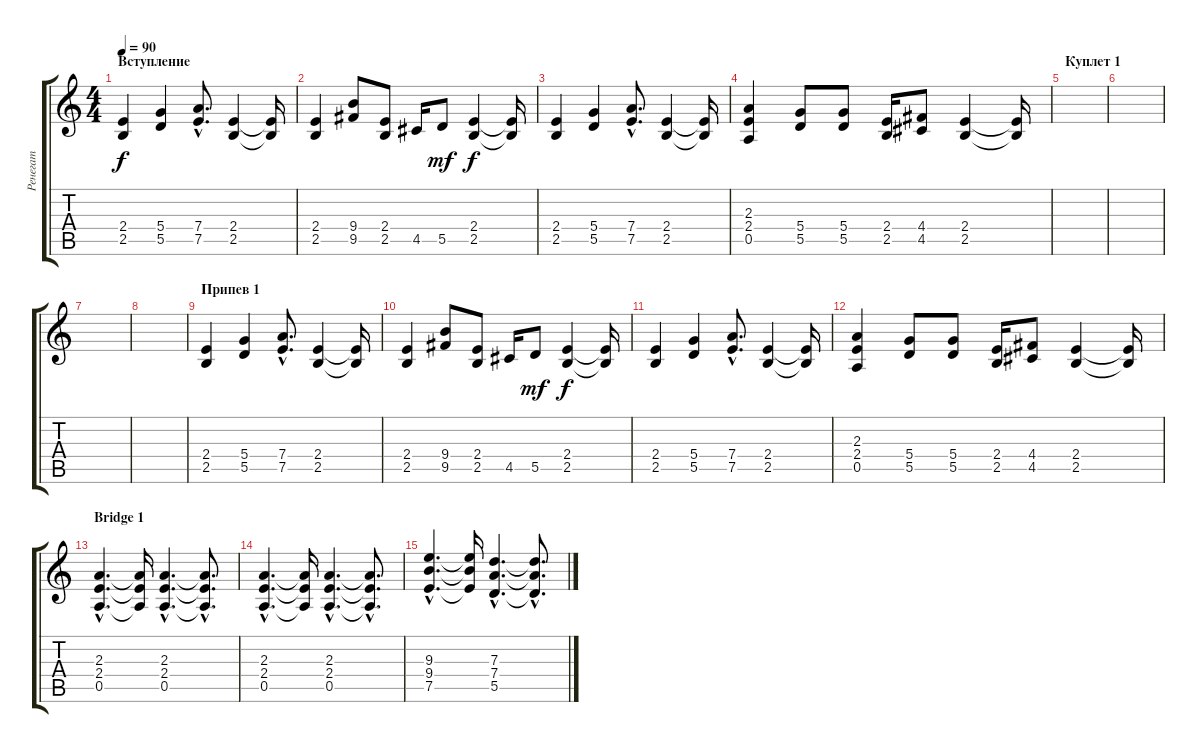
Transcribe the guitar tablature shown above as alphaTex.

\track ("Ренегат" "Ренегат") {instrument distortionguitar}
\staff {score tabs}
\tuning (E4 B3 G3 D3 A2 E2) {hide}
\ts (4 4)
\section ("" "Вступление")
\tempo 90
\clef g2
\ks c
(2.4 2.5).4{dy f instrument distortionguitar} (5.4 5.5).4 (7.4{hac} 7.5{hac}).8{d} (2.4 2.5).4 (2.4{t} 2.5{t}).16 |
(2.4 2.5).4 (9.4 9.5).8 (2.4 2.5).8 4.5.16 5.5.8{dy mf} (2.4 2.5).4{dy f} (2.4{t} 2.5{t}).16 |
(2.4 2.5).4 (5.4 5.5).4 (7.4{hac} 7.5{hac}).8{d} (2.4 2.5).4 (2.4{t} 2.5{t}).16 |
(2.3 2.4 0.5).4 (5.4 5.5).8 (5.4 5.5).8 (2.4 2.5).16 (4.4 4.5).8 (2.4 2.5).4 (2.4{t} 2.5{t}).16 |
\section ("" "Куплет 1")
|
|
|
|
\section ("" "Припев 1")
(2.4 2.5).4 (5.4 5.5).4 (7.4{hac} 7.5{hac}).8{d} (2.4 2.5).4 (2.4{t} 2.5{t}).16 |
(2.4 2.5).4 (9.4 9.5).8 (2.4 2.5).8 4.5.16 5.5.8{dy mf} (2.4 2.5).4{dy f} (2.4{t} 2.5{t}).16 |
(2.4 2.5).4 (5.4 5.5).4 (7.4{hac} 7.5{hac}).8{d} (2.4 2.5).4 (2.4{t} 2.5{t}).16 |
(2.3 2.4 0.5).4 (5.4 5.5).8 (5.4 5.5).8 (2.4 2.5).16 (4.4 4.5).8 (2.4 2.5).4 (2.4{t} 2.5{t}).16 |
\section ("" "Bridge 1")
(2.3{hac} 2.4{hac} 0.5{hac}).4{d} (2.3{t} 2.4{t} 0.5{t}).16 (2.3{hac} 2.4{hac} 0.5{hac}).4{d} (2.3{hac t} 2.4{hac t} 0.5{hac t}).8{d} |
(2.3{hac} 2.4{hac} 0.5{hac}).4{d} (2.3{t} 2.4{t} 0.5{t}).16 (2.3{hac} 2.4{hac} 0.5{hac}).4{d} (2.3{hac t} 2.4{hac t} 0.5{hac t}).8{d} |
(9.3{hac} 9.4{hac} 7.5{hac}).4{d} (9.3{t} 9.4{t} 7.5{t}).16 (7.3{hac} 7.4{hac} 5.5{hac}).4{d} (7.3{hac t} 7.4{hac t} 5.5{hac t}).8{d}
